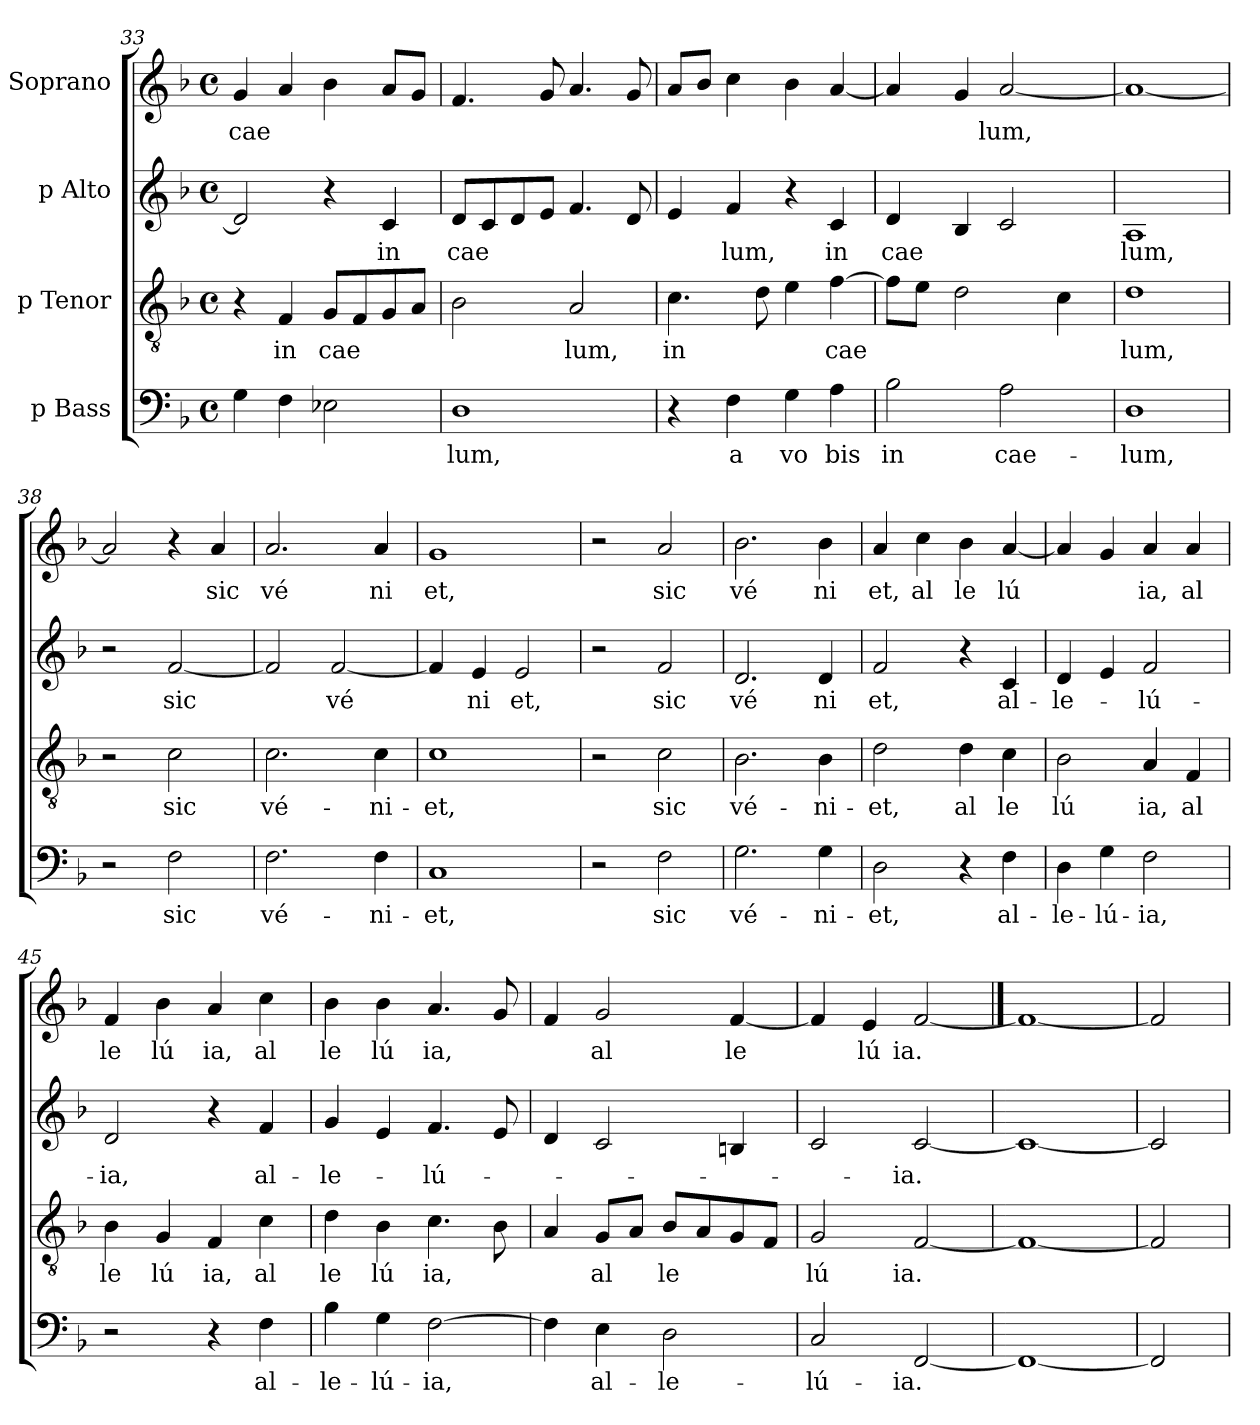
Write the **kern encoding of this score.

**kern	**text	**kern	**text	**kern	**text	**kern	**text
*part4	*part4	*part3	*part3	*part2	*part2	*part1	*part1
*staff4	*staff4	*staff3	*staff3	*staff2	*staff2	*staff1	*staff1
*I"p Bass	*	*I"p Tenor	*	*I"p Alto	*	*I"Soprano	*
*clefF4	*	*clefGv2	*	*clefG2	*	*clefG2	*
*k[b-]	*	*k[b-]	*	*k[b-]	*	*k[b-]	*
*F:	*	*F:	*	*F:	*	*F:	*
*M4/4	*	*M4/4	*	*M4/4	*	*M4/4	*
*met(c)	*	*met(c)	*	*met(c)	*	*met(c)	*
=33	=33	=33	=33	=33	=33	=33	=33
!	!	!	!	!	!	!	!LO:LY:b
4G\	.	4r	.	2d/]	.	4g/	cae
!	!	!	!LO:LY:b:cj	!	!	!	!
4F\	.	4F/	in	.	.	4a/	.
!	!	!	!LO:LY:b	!	!	!	!
2E-X\	.	8G/L	cae	4r	.	4b-\	.
.	.	8F/	.	.	.	.	.
!	!	!	!	!	!LO:LY:b:cj	!	!
.	.	8G/	.	4c/	in	8a/L	.
.	.	8A/J	.	.	.	8g/J	.
=34	=34	=34	=34	=34	=34	=34	=34
!	!LO:LY:b:cj	!	!	!	!LO:LY:b	!	!
1D	lum,	2B-\	.	8d/L	cae	4.f/	.
.	.	.	.	8c/	.	.	.
.	.	.	.	8d/	.	.	.
.	.	.	.	8e/J	.	8g/	.
!	!	!	!LO:LY:b:cj	!	!	!	!
.	.	2A/	lum,	4.f/	.	4.a/	.
.	.	.	.	8d/	.	8g/	.
=35	=35	=35	=35	=35	=35	=35	=35
!	!	!	!LO:LY:b:cj	!	!	!	!
4r	.	4.c\	in	4e/	.	8a/L	.
.	.	.	.	.	.	8b-/J	.
!	!LO:LY:b:cj	!	!	!	!LO:LY:b:cj	!	!
4F\	a	.	.	4f/	lum,	4cc\	.
.	.	8d\	.	.	.	.	.
!	!LO:LY:b:cj	!	!	!	!	!	!
4G\	vo	4e\	.	4r	.	4b-\	.
!	!LO:LY:b:cj	!	!LO:LY:b	!	!LO:LY:b:cj	!	!
4A\	bis	[>4f\	cae	4c/	in	[>4a/	.
!!LO:LB:g=z
=36	=36	=36	=36	=36	=36	=36	=36
!	!LO:LY:b:cj	!	!	!	!LO:LY:b	!	!
*	*	*^	*	*	*	*^	*
2B-\	in	8f\L]	8.ryy	.	4d/	cae	4a/]	8ryy	.
.	.	8e\J	.	.	.	.	.	2..ryy	.
.	.	.	2ryy	.	.	.	.	.	.
.	.	2d\	.	.	4B-/	.	4g/	.	.
!	!LO:LY:b:cj	!	!	!	!	!	!	!	!LO:LY:b:cj
2A\	cae-	.	.	.	2c/	.	[<2a/	.	lum,
.	.	.	4ryy	.	.	.	.	.	.
.	.	4c\	.	.	.	.	.	.	.
.	.	.	16ryy	.	.	.	.	.	.
=37	=37	=37	=37	=37	=37	=37	=37	=37	=37
!	!LO:LY:b:cj	!	!	!LO:LY:b:cj	!	!LO:LY:b:cj	!	!	!
*	*	*v	*v	*	*	*	*v	*v	*
1D	-lum,	1d	lum,	1A	lum,	1a_<	.
=38	=38	=38	=38	=38	=38	=38	=38
2r	.	2r	.	2r	.	2a/]	.
!	!LO:LY:b:cj	!	!LO:LY:b:cj	!	!LO:LY:b:cj	!	!
2F\	sic	2c\	sic	[<2f/	sic	4r	.
!	!	!	!	!	!	!	!LO:LY:b:cj
.	.	.	.	.	.	4a/	sic
=39	=39	=39	=39	=39	=39	=39	=39
!	!LO:LY:b:cj	!	!LO:LY:b:cj	!	!	!	!LO:LY:b:cj
2.F\	vé-	2.c\	vé-	2f/]	.	2.a/	vé
!	!	!	!	!	!LO:LY:b:cj	!	!
.	.	.	.	[<2f/	vé	.	.
!	!LO:LY:b:cj	!	!LO:LY:b:cj	!	!	!	!LO:LY:b:cj
4F\	-ni-	4c\	-ni-	.	.	4a/	ni
=40	=40	=40	=40	=40	=40	=40	=40
!	!LO:LY:b:cj	!	!LO:LY:b:cj	!	!	!	!LO:LY:b:cj
1C	-et,	1c	-et,	4f/]	.	1g	et,
!	!	!	!	!	!LO:LY:b:cj	!	!
.	.	.	.	4e/	ni	.	.
!	!	!	!	!	!LO:LY:b:cj	!	!
.	.	.	.	2e/	et,	.	.
=41	=41	=41	=41	=41	=41	=41	=41
2r	.	2r	.	2r	.	2r	.
!	!LO:LY:b:cj	!	!LO:LY:b:cj	!	!LO:LY:b:cj	!	!LO:LY:b:cj
2F\	sic	2c\	sic	2f/	sic	2a/	sic
=42	=42	=42	=42	=42	=42	=42	=42
!	!LO:LY:b:cj	!	!LO:LY:b:cj	!	!LO:LY:b:cj	!	!LO:LY:b:cj
2.G\	vé-	2.B-\	vé-	2.d/	vé	2.b-\	vé
!	!LO:LY:b:cj	!	!LO:LY:b:cj	!	!LO:LY:b:cj	!	!LO:LY:b:cj
4G\	-ni-	4B-\	-ni-	4d/	ni	4b-\	ni
!!LO:LB:g=z
=43	=43	=43	=43	=43	=43	=43	=43
!	!LO:LY:b:cj	!	!LO:LY:b:cj	!	!LO:LY:b:cj	!	!LO:LY:b:cj
2D\	-et,	2d\	-et,	2f/	et,	4a/	et,
!	!	!	!	!	!	!	!LO:LY:b:cj
.	.	.	.	.	.	4cc\	al
!	!	!	!LO:LY:b:cj	!	!	!	!LO:LY:b:cj
4r	.	4d\	al	4r	.	4b-\	le
!	!LO:LY:b:cj	!	!LO:LY:b:cj	!	!LO:LY:b:cj	!	!LO:LY:b:cj
4F\	al-	4c\	le	4c/	al-	[<4a/	lú
=44	=44	=44	=44	=44	=44	=44	=44
!	!LO:LY:b:cj	!	!LO:LY:b:cj	!	!LO:LY:b:cj	!	!
4D\	-le-	2B-\	lú	4d/	-le-	4a/]	.
!	!LO:LY:b:cj	!	!	!	!	!	!
4G\	-lú-	.	.	4e/	.	4g/	.
!	!LO:LY:b:cj	!	!LO:LY:b:cj	!	!LO:LY:b:cj	!	!LO:LY:b:cj
2F\	-ia,	4A/	ia,	2f/	-lú-	4a/	ia,
!	!	!	!LO:LY:b:cj	!	!	!	!LO:LY:b:cj
.	.	4F/	al	.	.	4a/	al
=45	=45	=45	=45	=45	=45	=45	=45
!	!	!	!LO:LY:b:cj	!	!LO:LY:b:cj	!	!LO:LY:b:cj
2r	.	4B-\	le	2d/	-ia,	4f/	le
!	!	!	!LO:LY:b:cj	!	!	!	!LO:LY:b:cj
.	.	4G/	lú	.	.	4b-\	lú
!	!	!	!LO:LY:b:cj	!	!	!	!LO:LY:b:cj
4r	.	4F/	ia,	4r	.	4a/	ia,
!	!LO:LY:b:cj	!	!LO:LY:b:cj	!	!LO:LY:b:cj	!	!LO:LY:b:cj
4F\	al-	4c\	al	4f/	al-	4cc\	al
=46	=46	=46	=46	=46	=46	=46	=46
!	!LO:LY:b:cj	!	!LO:LY:b:cj	!	!LO:LY:b:cj	!	!LO:LY:b:cj
4B-\	-le-	4d\	le	4g/	-le-	4b-\	le
!	!LO:LY:b:cj	!	!LO:LY:b:cj	!	!	!	!LO:LY:b:cj
4G\	-lú-	4B-\	lú	4e/	.	4b-\	lú
!	!LO:LY:b:cj	!	!LO:LY:b:cj	!	!LO:LY:b:cj	!	!LO:LY:b:cj
[>2F\	-ia,	4.c\	ia,	4.f/	-lú-	4.a/	ia,
.	.	8B-\	.	8e/	.	8g/	.
=47	=47	=47	=47	=47	=47	=47	=47
4F\]	.	4A/	.	4d/	.	4f/	.
!	!LO:LY:b:cj	!	!LO:LY:b:cj	!	!	!	!LO:LY:b:cj
4E\	al-	8G/L	al	2c/	.	2g/	al
.	.	8A/J	.	.	.	.	.
!	!LO:LY:b:cj	!	!LO:LY:b:cj	!	!	!	!
2D\	-le-	8B-/L	le	.	.	.	.
.	.	8A/	.	.	.	.	.
!	!	!	!	!	!	!	!LO:LY:b:cj
.	.	8G/	.	4Bn/	.	[<4f/	le
.	.	8F/J	.	.	.	.	.
=48	=48	=48	=48	=48	=48	=48	=48
!	!LO:LY:b:cj	!	!LO:LY:b:cj	!	!	!	!
2C/	-lú-	2G/	lú	2c/	.	4f/]	.
!	!	!	!	!	!	!	!LO:LY:b:cj
.	.	.	.	.	.	4e/	lú
!	!LO:LY:b:cj	!	!LO:LY:b:cj	!	!LO:LY:b:cj	!	!LO:LY:b:cj
[2FF	-ia.	[2F	ia.	[2c	-ia.	[2f	ia.
=49	==49	=49	==49	=49	==49	==49	==49
1FF_	.	1F_	.	1c_	.	1f_	.
=50	=50	=50	=50	=50	=50	=50	=50
2FF]	.	2F]	.	2c]	.	2f]	.
=	=	=	=	=	=	=	=
*-	*-	*-	*-	*-	*-	*-	*-
